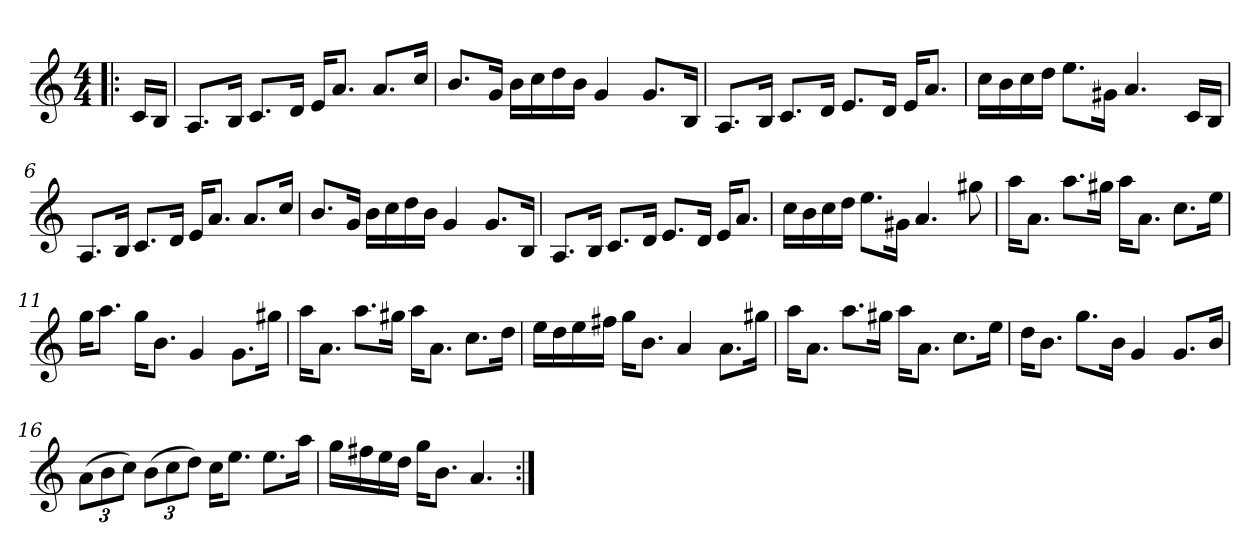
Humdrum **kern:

**kern
*part1
*staff1
*clefG2
*k[]
*M4/4
*MM64
=1!|:
16c/LL
16B/JJ
=2
8.A/L
16B/Jk
8.c/L
16d/Jk
16e/KL
8.a/J
8.a/L
16cc/Jk
=3
8.b/L
16g/Jk
16b\LL
16cc\
16dd\
16b\JJ
4g/
8.g/L
16B/Jk
=4
8.A/L
16B/Jk
8.c/L
16d/Jk
8.e/L
16d/Jk
16e/KL
8.a/J
=5
16cc\LL
16b\
16cc\
16dd\JJ
8.ee\L
16g#X\Jk
4.a/
16c/LL
16B/JJ
!!LO:LB:g=z
=6
8.A/L
16B/Jk
8.c/L
16d/Jk
16e/KL
8.a/J
8.a/L
16cc/Jk
=7
8.b/L
16g/Jk
16b\LL
16cc\
16dd\
16b\JJ
4g/
8.g/L
16B/Jk
=8
8.A/L
16B/Jk
8.c/L
16d/Jk
8.e/L
16d/Jk
16e/KL
8.a/J
=9
16cc\LL
16b\
16cc\
16dd\JJ
8.ee\L
16g#X\Jk
4.a/
8gg#X\
!!LO:LB:g=z
=10
16aa\KL
8.a\J
8.aa\L
16gg#X\Jk
16aa\KL
8.a\J
8.cc\L
16ee\Jk
=11
16gg\KL
8.aa\J
16gg\KL
8.b\J
4g/
8.g\L
16gg#X\Jk
=12
16aa\KL
8.a\J
8.aa\L
16gg#X\Jk
16aa\KL
8.a\J
8.cc\L
16dd\Jk
=13
16ee\LL
16dd\
16ee\
16ff#X\JJ
16gg\KL
8.b\J
4a/
8.a\L
16gg#X\Jk
!!LO:LB:g=z
=14
16aa\KL
8.a\J
8.aa\L
16gg#X\Jk
16aa\KL
8.a\J
8.cc\L
16ee\Jk
=15
16dd\KL
8.b\J
8.gg\L
16b\Jk
4g/
8.g/L
16b/Jk
=16
*Xbrackettup
(>12a\L
12b\
12cc\J)
(>12b\L
12cc\
12dd\J)
16cc\KL
8.ee\J
8.ee\L
16aa\Jk
=17
16gg\LL
16ff#X\
16ee\
16dd\JJ
16gg\KL
8.b\J
4.a/
=:|!
*-
